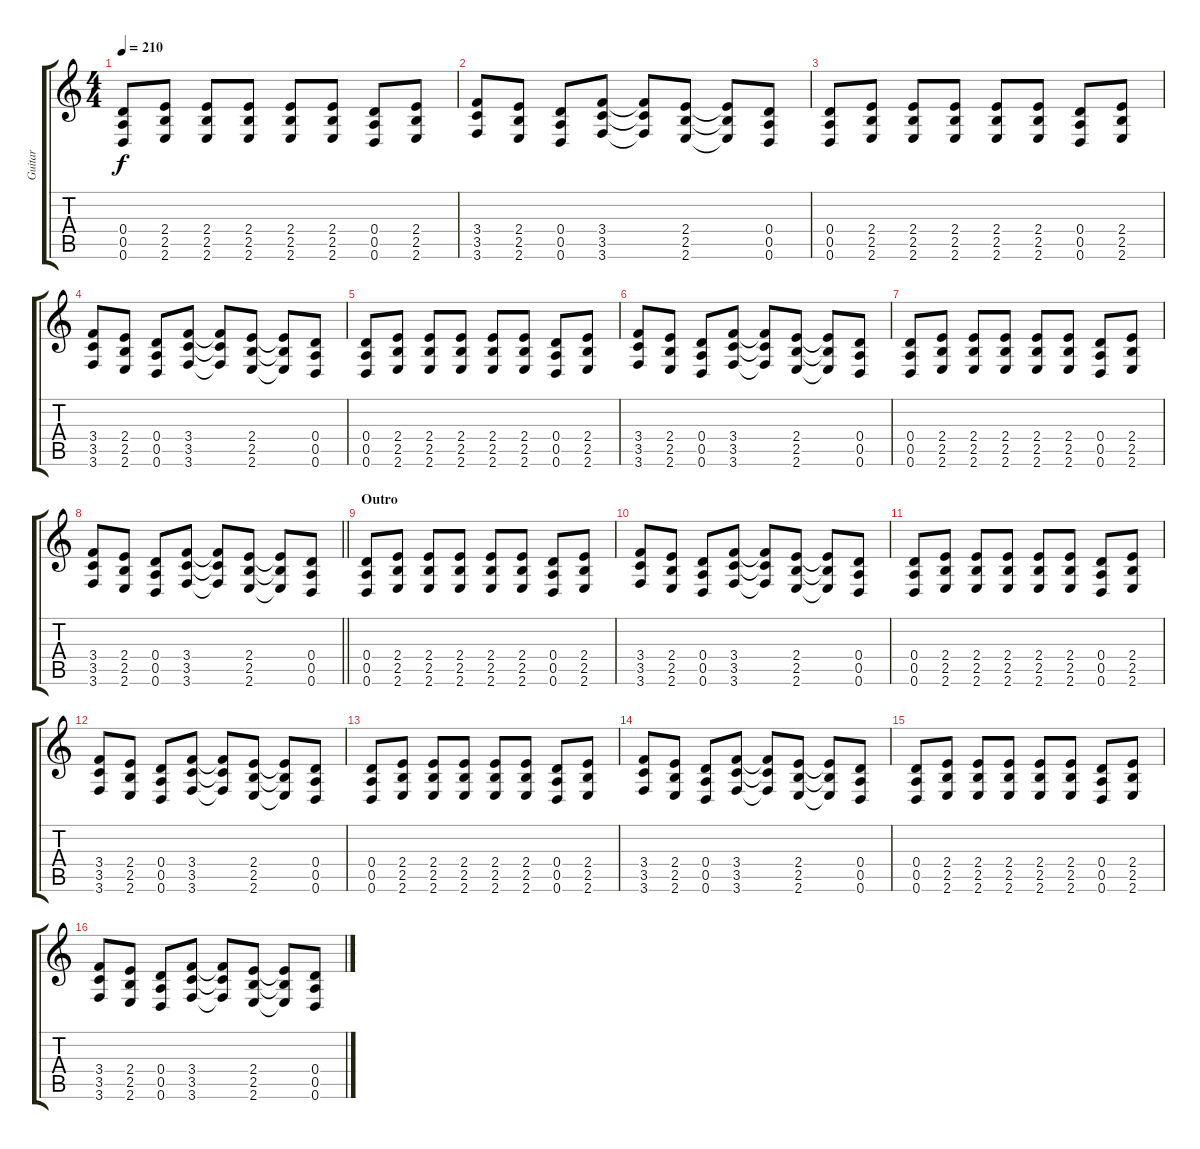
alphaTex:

\track ("Guitar" "Guitar") {instrument distortionguitar}
\staff {score tabs}
\tuning (E4 B3 G3 D3 A2 D2) {hide}
\ts (4 4)
\tempo 210
\clef g2
\ks c
(0.4 0.5 0.6).8{dy f} (2.4 2.5 2.6).8 (2.4 2.5 2.6).8 (2.4 2.5 2.6).8 (2.4 2.5 2.6).8 (2.4 2.5 2.6).8 (0.4 0.5 0.6).8 (2.4 2.5 2.6).8 |
(3.4 3.5 3.6).8 (2.4 2.5 2.6).8 (0.4 0.5 0.6).8 (3.4 3.5 3.6).8 (3.4{t} 3.5{t} 3.6{t}).8 (2.4 2.5 2.6).8 (2.4{t} 2.5{t} 2.6{t}).8 (0.4 0.5 0.6).8 |
(0.4 0.5 0.6).8 (2.4 2.5 2.6).8 (2.4 2.5 2.6).8 (2.4 2.5 2.6).8 (2.4 2.5 2.6).8 (2.4 2.5 2.6).8 (0.4 0.5 0.6).8 (2.4 2.5 2.6).8 |
(3.4 3.5 3.6).8 (2.4 2.5 2.6).8 (0.4 0.5 0.6).8 (3.4 3.5 3.6).8 (3.4{t} 3.5{t} 3.6{t}).8 (2.4 2.5 2.6).8 (2.4{t} 2.5{t} 2.6{t}).8 (0.4 0.5 0.6).8 |
(0.4 0.5 0.6).8 (2.4 2.5 2.6).8 (2.4 2.5 2.6).8 (2.4 2.5 2.6).8 (2.4 2.5 2.6).8 (2.4 2.5 2.6).8 (0.4 0.5 0.6).8 (2.4 2.5 2.6).8 |
(3.4 3.5 3.6).8 (2.4 2.5 2.6).8 (0.4 0.5 0.6).8 (3.4 3.5 3.6).8 (3.4{t} 3.5{t} 3.6{t}).8 (2.4 2.5 2.6).8 (2.4{t} 2.5{t} 2.6{t}).8 (0.4 0.5 0.6).8 |
(0.4 0.5 0.6).8 (2.4 2.5 2.6).8 (2.4 2.5 2.6).8 (2.4 2.5 2.6).8 (2.4 2.5 2.6).8 (2.4 2.5 2.6).8 (0.4 0.5 0.6).8 (2.4 2.5 2.6).8 |
\barLineRight lightlight
(3.4 3.5 3.6).8 (2.4 2.5 2.6).8 (0.4 0.5 0.6).8 (3.4 3.5 3.6).8 (3.4{t} 3.5{t} 3.6{t}).8 (2.4 2.5 2.6).8 (2.4{t} 2.5{t} 2.6{t}).8 (0.4 0.5 0.6).8 |
\section ("" "Outro")
(0.4 0.5 0.6).8 (2.4 2.5 2.6).8 (2.4 2.5 2.6).8 (2.4 2.5 2.6).8 (2.4 2.5 2.6).8 (2.4 2.5 2.6).8 (0.4 0.5 0.6).8 (2.4 2.5 2.6).8 |
(3.4 3.5 3.6).8 (2.4 2.5 2.6).8 (0.4 0.5 0.6).8 (3.4 3.5 3.6).8 (3.4{t} 3.5{t} 3.6{t}).8 (2.4 2.5 2.6).8 (2.4{t} 2.5{t} 2.6{t}).8 (0.4 0.5 0.6).8 |
(0.4 0.5 0.6).8 (2.4 2.5 2.6).8 (2.4 2.5 2.6).8 (2.4 2.5 2.6).8 (2.4 2.5 2.6).8 (2.4 2.5 2.6).8 (0.4 0.5 0.6).8 (2.4 2.5 2.6).8 |
(3.4 3.5 3.6).8 (2.4 2.5 2.6).8 (0.4 0.5 0.6).8 (3.4 3.5 3.6).8 (3.4{t} 3.5{t} 3.6{t}).8 (2.4 2.5 2.6).8 (2.4{t} 2.5{t} 2.6{t}).8 (0.4 0.5 0.6).8 |
(0.4 0.5 0.6).8 (2.4 2.5 2.6).8 (2.4 2.5 2.6).8 (2.4 2.5 2.6).8 (2.4 2.5 2.6).8 (2.4 2.5 2.6).8 (0.4 0.5 0.6).8 (2.4 2.5 2.6).8 |
(3.4 3.5 3.6).8 (2.4 2.5 2.6).8 (0.4 0.5 0.6).8 (3.4 3.5 3.6).8 (3.4{t} 3.5{t} 3.6{t}).8 (2.4 2.5 2.6).8 (2.4{t} 2.5{t} 2.6{t}).8 (0.4 0.5 0.6).8 |
(0.4 0.5 0.6).8 (2.4 2.5 2.6).8 (2.4 2.5 2.6).8 (2.4 2.5 2.6).8 (2.4 2.5 2.6).8 (2.4 2.5 2.6).8 (0.4 0.5 0.6).8 (2.4 2.5 2.6).8 |
(3.4 3.5 3.6).8 (2.4 2.5 2.6).8 (0.4 0.5 0.6).8 (3.4 3.5 3.6).8 (3.4{t} 3.5{t} 3.6{t}).8 (2.4 2.5 2.6).8 (2.4{t} 2.5{t} 2.6{t}).8 (0.4 0.5 0.6).8
